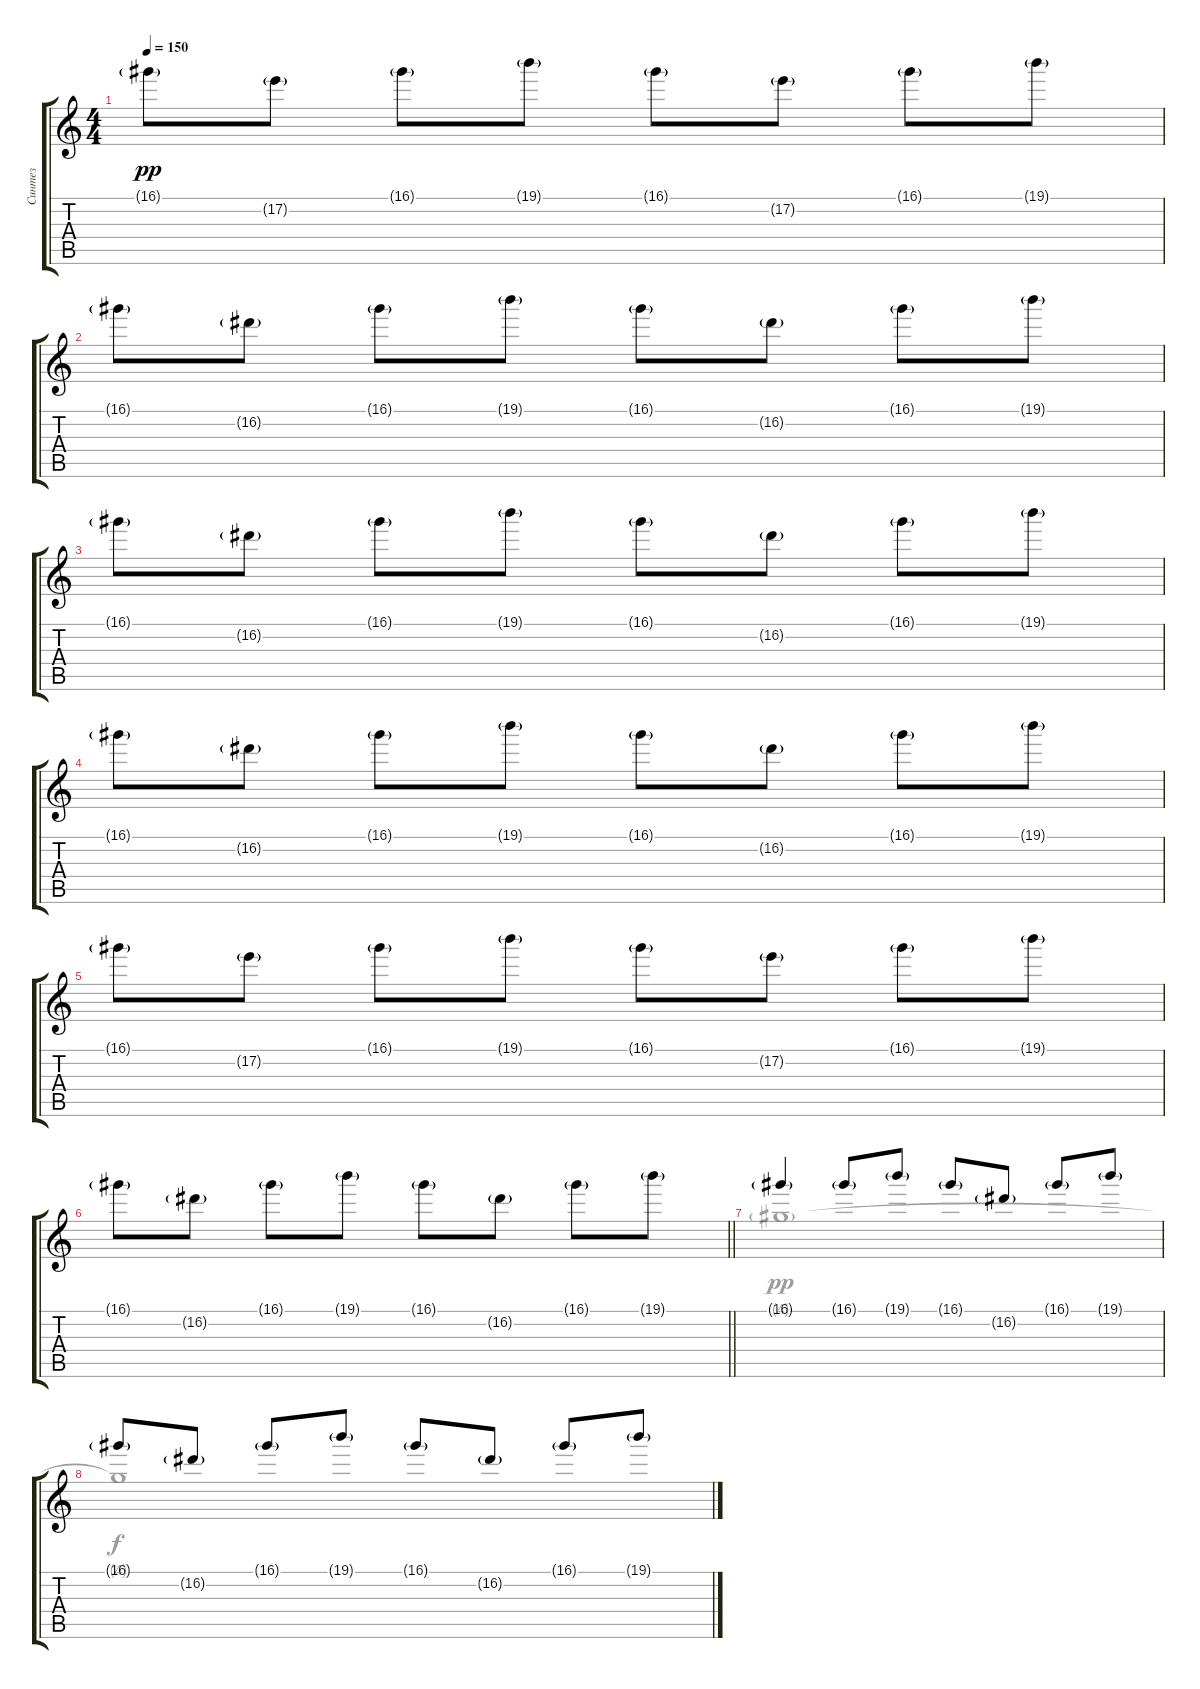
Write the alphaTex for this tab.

\track ("Синтез" "Синтез") {instrument overdrivenguitar}
\staff {score tabs}
\tuning (E4 B3 G3 D3 A2 E2) {hide}
\voice
\ts (4 4)
\tempo 150
\clef g2
\ks c
16.1{g}.8{dy pp} 17.2{g}.8 16.1{g}.8 19.1{g}.8 16.1{g}.8 17.2{g}.8 16.1{g}.8 19.1{g}.8 |
16.1{g}.8 16.2{g}.8 16.1{g}.8 19.1{g}.8 16.1{g}.8 16.2{g}.8 16.1{g}.8 19.1{g}.8 |
16.1{g}.8 16.2{g}.8 16.1{g}.8 19.1{g}.8 16.1{g}.8 16.2{g}.8 16.1{g}.8 19.1{g}.8 |
16.1{g}.8 16.2{g}.8 16.1{g}.8 19.1{g}.8 16.1{g}.8 16.2{g}.8 16.1{g}.8 19.1{g}.8 |
16.1{g}.8 17.2{g}.8 16.1{g}.8 19.1{g}.8 16.1{g}.8 17.2{g}.8 16.1{g}.8 19.1{g}.8 |
\barLineRight lightlight
16.1{g}.8 16.2{g}.8 16.1{g}.8 19.1{g}.8 16.1{g}.8 16.2{g}.8 16.1{g}.8 19.1{g}.8 |
16.1{g}.4 16.1{g}.8 19.1{g}.8 16.1{g}.8 16.2{g}.8 16.1{g}.8 19.1{g}.8 |
16.1{g}.8 16.2{g}.8 16.1{g}.8 19.1{g}.8 16.1{g}.8 16.2{g}.8 16.1{g}.8 19.1{g}.8
\voice
\clef g2
\ottava regular
\simile none
\ks c
|
|
|
|
|
\barLineRight lightlight
|
4.1{g}.1 |
4.1{t}.1{dy f}
